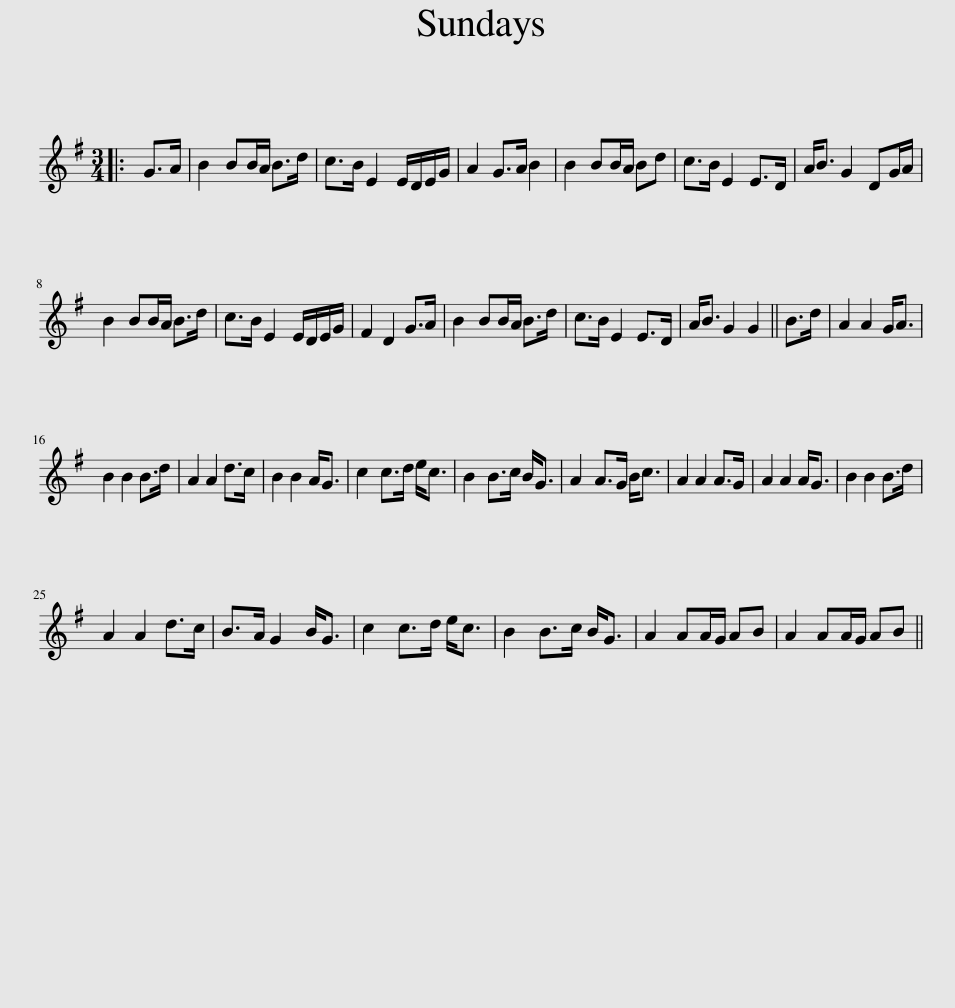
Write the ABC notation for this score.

X:1
L:1/8
M:3/4
I:linebreak $
K:G
V:1 treble
V:1
|: G>A | B2 BB/A/ B>d | c>B E2 E/D/E/G/ | A2 G>A B2 | B2 BB/A/ Bd | %5
 c>B E2 E>D | A<B G2 DG/A/ |$ B2 BB/A/ B>d | c>B E2 E/D/E/G/ | F2 D2 G>A | %10
 B2 BB/A/ B>d | c>B E2 E>D | A<B G2 G2 || B>d | A2 A2 G<A |$ %15
 B2 B2 B>d | A2 A2 d>c | B2 B2 A<G | c2 c>d e<c | B2 B>c B<G | %20
 A2 A>G B<c | A2 A2 A>G | A2 A2 A<G | B2 B2 B>d |$ A2 A2 d>c | %25
 B>A G2 B<G | c2 c>d e<c | B2 B>c B<G | A2 AA/G/ AB | A2 AA/G/ AB || %30
